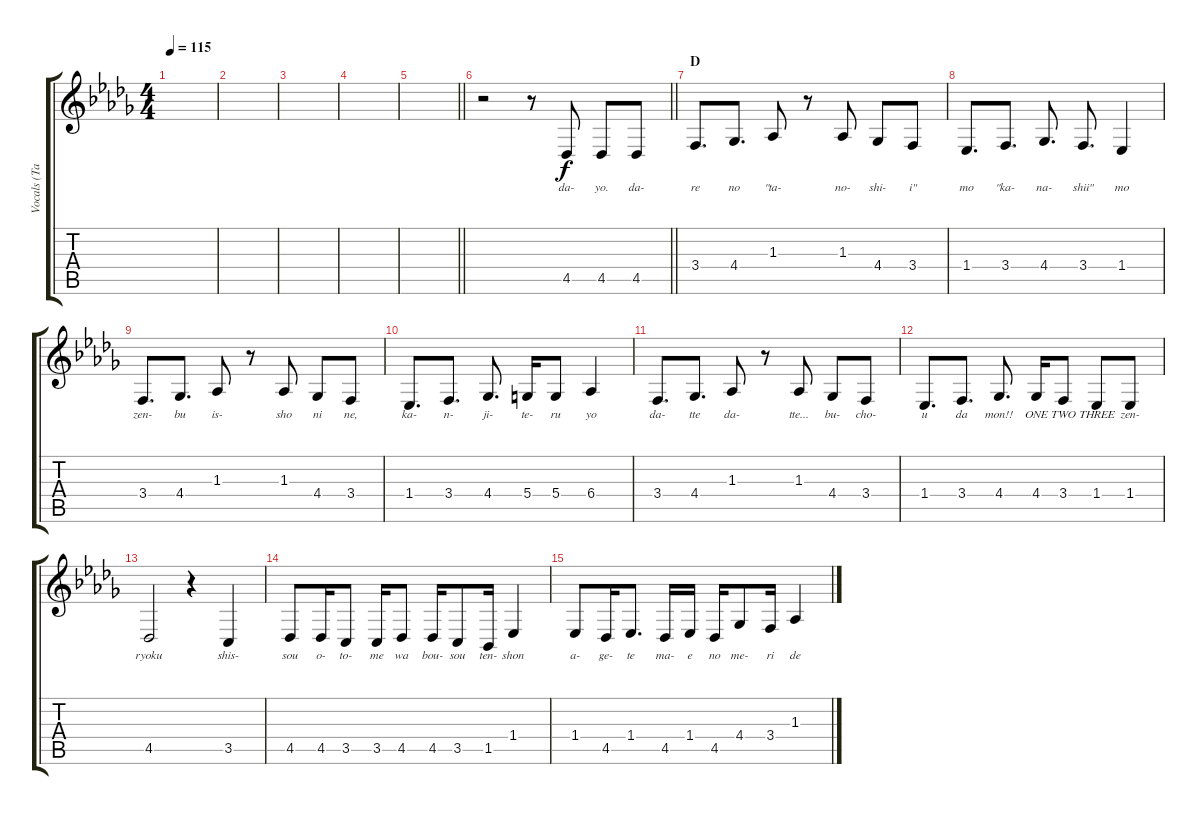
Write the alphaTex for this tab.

\track ("Vocals (Tainaka Ritsu)" "Vocals (Ta") {instrument altosax}
\staff {score tabs}
\tuning (E4 B3 G3 D3 A2 E2) {hide}
\ts (4 4)
\tempo 115
\clef g2
\ks db
|
|
|
|
\barLineRight lightlight
|
\barLineRight lightlight
r.2 r.8 4.5.8{lyrics (0 "da-") lyrics (1 "") lyrics (2 "") lyrics (3 "") lyrics (4 "")} 4.5.8{lyrics (0 "yo.") lyrics (1 "") lyrics (2 "") lyrics (3 "") lyrics (4 "")} 4.5.8{lyrics (0 "da-") lyrics (1 "") lyrics (2 "") lyrics (3 "") lyrics (4 "")} |
\section ("" "D")
3.4.8{d lyrics (0 "re") lyrics (1 "") lyrics (2 "") lyrics (3 "") lyrics (4 "")} 4.4.8{d lyrics (0 "no") lyrics (1 "") lyrics (2 "") lyrics (3 "") lyrics (4 "")} 1.3.8{lyrics (0 "\"ta-") lyrics (1 "") lyrics (2 "") lyrics (3 "") lyrics (4 "")} r.8 1.3.8{lyrics (0 "no-") lyrics (1 "") lyrics (2 "") lyrics (3 "") lyrics (4 "")} 4.4.8{lyrics (0 "shi-") lyrics (1 "") lyrics (2 "") lyrics (3 "") lyrics (4 "")} 3.4.8{lyrics (0 "i\"") lyrics (1 "") lyrics (2 "") lyrics (3 "") lyrics (4 "")} |
1.4.8{d lyrics (0 "mo") lyrics (1 "") lyrics (2 "") lyrics (3 "") lyrics (4 "")} 3.4.8{d lyrics (0 "\"ka-") lyrics (1 "") lyrics (2 "") lyrics (3 "") lyrics (4 "")} 4.4.8{d lyrics (0 "na-") lyrics (1 "") lyrics (2 "") lyrics (3 "") lyrics (4 "")} 3.4.8{d lyrics (0 "shii\"") lyrics (1 "") lyrics (2 "") lyrics (3 "") lyrics (4 "")} 1.4.4{lyrics (0 "mo") lyrics (1 "") lyrics (2 "") lyrics (3 "") lyrics (4 "")} |
3.4.8{d lyrics (0 "zen-") lyrics (1 "") lyrics (2 "") lyrics (3 "") lyrics (4 "")} 4.4.8{d lyrics (0 "bu") lyrics (1 "") lyrics (2 "") lyrics (3 "") lyrics (4 "")} 1.3.8{lyrics (0 "is-") lyrics (1 "") lyrics (2 "") lyrics (3 "") lyrics (4 "")} r.8 1.3.8{lyrics (0 "sho") lyrics (1 "") lyrics (2 "") lyrics (3 "") lyrics (4 "")} 4.4.8{lyrics (0 "ni") lyrics (1 "") lyrics (2 "") lyrics (3 "") lyrics (4 "")} 3.4.8{lyrics (0 "ne,") lyrics (1 "") lyrics (2 "") lyrics (3 "") lyrics (4 "")} |
1.4.8{d lyrics (0 "ka-") lyrics (1 "") lyrics (2 "") lyrics (3 "") lyrics (4 "")} 3.4.8{d lyrics (0 "n-") lyrics (1 "") lyrics (2 "") lyrics (3 "") lyrics (4 "")} 4.4.8{d lyrics (0 "ji-") lyrics (1 "") lyrics (2 "") lyrics (3 "") lyrics (4 "")} 5.4.16{lyrics (0 "te-") lyrics (1 "") lyrics (2 "") lyrics (3 "") lyrics (4 "")} 5.4.8{lyrics (0 "ru") lyrics (1 "") lyrics (2 "") lyrics (3 "") lyrics (4 "")} 6.4.4{lyrics (0 "yo") lyrics (1 "") lyrics (2 "") lyrics (3 "") lyrics (4 "")} |
3.4.8{d lyrics (0 "da-") lyrics (1 "") lyrics (2 "") lyrics (3 "") lyrics (4 "")} 4.4.8{d lyrics (0 "tte") lyrics (1 "") lyrics (2 "") lyrics (3 "") lyrics (4 "")} 1.3.8{lyrics (0 "da-") lyrics (1 "") lyrics (2 "") lyrics (3 "") lyrics (4 "")} r.8 1.3.8{lyrics (0 "tte...") lyrics (1 "") lyrics (2 "") lyrics (3 "") lyrics (4 "")} 4.4.8{lyrics (0 "bu-") lyrics (1 "") lyrics (2 "") lyrics (3 "") lyrics (4 "")} 3.4.8{lyrics (0 "cho-") lyrics (1 "") lyrics (2 "") lyrics (3 "") lyrics (4 "")} |
1.4.8{d lyrics (0 "u") lyrics (1 "") lyrics (2 "") lyrics (3 "") lyrics (4 "")} 3.4.8{d lyrics (0 "da") lyrics (1 "") lyrics (2 "") lyrics (3 "") lyrics (4 "")} 4.4.8{d lyrics (0 "mon!!") lyrics (1 "") lyrics (2 "") lyrics (3 "") lyrics (4 "")} 4.4.16{lyrics (0 "ONE") lyrics (1 "") lyrics (2 "") lyrics (3 "") lyrics (4 "")} 3.4.8{lyrics (0 "TWO") lyrics (1 "") lyrics (2 "") lyrics (3 "") lyrics (4 "")} 1.4.8{lyrics (0 "THREE") lyrics (1 "") lyrics (2 "") lyrics (3 "") lyrics (4 "")} 1.4.8{lyrics (0 "zen-") lyrics (1 "") lyrics (2 "") lyrics (3 "") lyrics (4 "")} |
4.5.2{lyrics (0 "ryoku") lyrics (1 "") lyrics (2 "") lyrics (3 "") lyrics (4 "")} r.4 3.5.4{lyrics (0 "shis-") lyrics (1 "") lyrics (2 "") lyrics (3 "") lyrics (4 "")} |
4.5.8{lyrics (0 "sou") lyrics (1 "") lyrics (2 "") lyrics (3 "") lyrics (4 "")} 4.5.16{lyrics (0 "o-") lyrics (1 "") lyrics (2 "") lyrics (3 "") lyrics (4 "")} 3.5.8{lyrics (0 "to-") lyrics (1 "") lyrics (2 "") lyrics (3 "") lyrics (4 "")} 3.5.16{lyrics (0 "me") lyrics (1 "") lyrics (2 "") lyrics (3 "") lyrics (4 "")} 4.5.8{lyrics (0 "wa") lyrics (1 "") lyrics (2 "") lyrics (3 "") lyrics (4 "")} 4.5.16{lyrics (0 "bou-") lyrics (1 "") lyrics (2 "") lyrics (3 "") lyrics (4 "")} 3.5.8{lyrics (0 "sou") lyrics (1 "") lyrics (2 "") lyrics (3 "") lyrics (4 "")} 1.5.16{lyrics (0 "ten-") lyrics (1 "") lyrics (2 "") lyrics (3 "") lyrics (4 "")} 1.4.4{lyrics (0 "shon") lyrics (1 "") lyrics (2 "") lyrics (3 "") lyrics (4 "")} |
1.4.8{lyrics (0 "a-") lyrics (1 "") lyrics (2 "") lyrics (3 "") lyrics (4 "")} 4.5.16{lyrics (0 "ge-") lyrics (1 "") lyrics (2 "") lyrics (3 "") lyrics (4 "")} 1.4.8{d lyrics (0 "te") lyrics (1 "") lyrics (2 "") lyrics (3 "") lyrics (4 "")} 4.5.16{lyrics (0 "ma-") lyrics (1 "") lyrics (2 "") lyrics (3 "") lyrics (4 "")} 1.4.16{lyrics (0 "e") lyrics (1 "") lyrics (2 "") lyrics (3 "") lyrics (4 "")} 4.5.16{lyrics (0 "no") lyrics (1 "") lyrics (2 "") lyrics (3 "") lyrics (4 "")} 4.4.8{lyrics (0 "me-") lyrics (1 "") lyrics (2 "") lyrics (3 "") lyrics (4 "")} 3.4.16{lyrics (0 "ri") lyrics (1 "") lyrics (2 "") lyrics (3 "") lyrics (4 "")} 1.3.4{lyrics (0 "de") lyrics (1 "") lyrics (2 "") lyrics (3 "") lyrics (4 "")}
